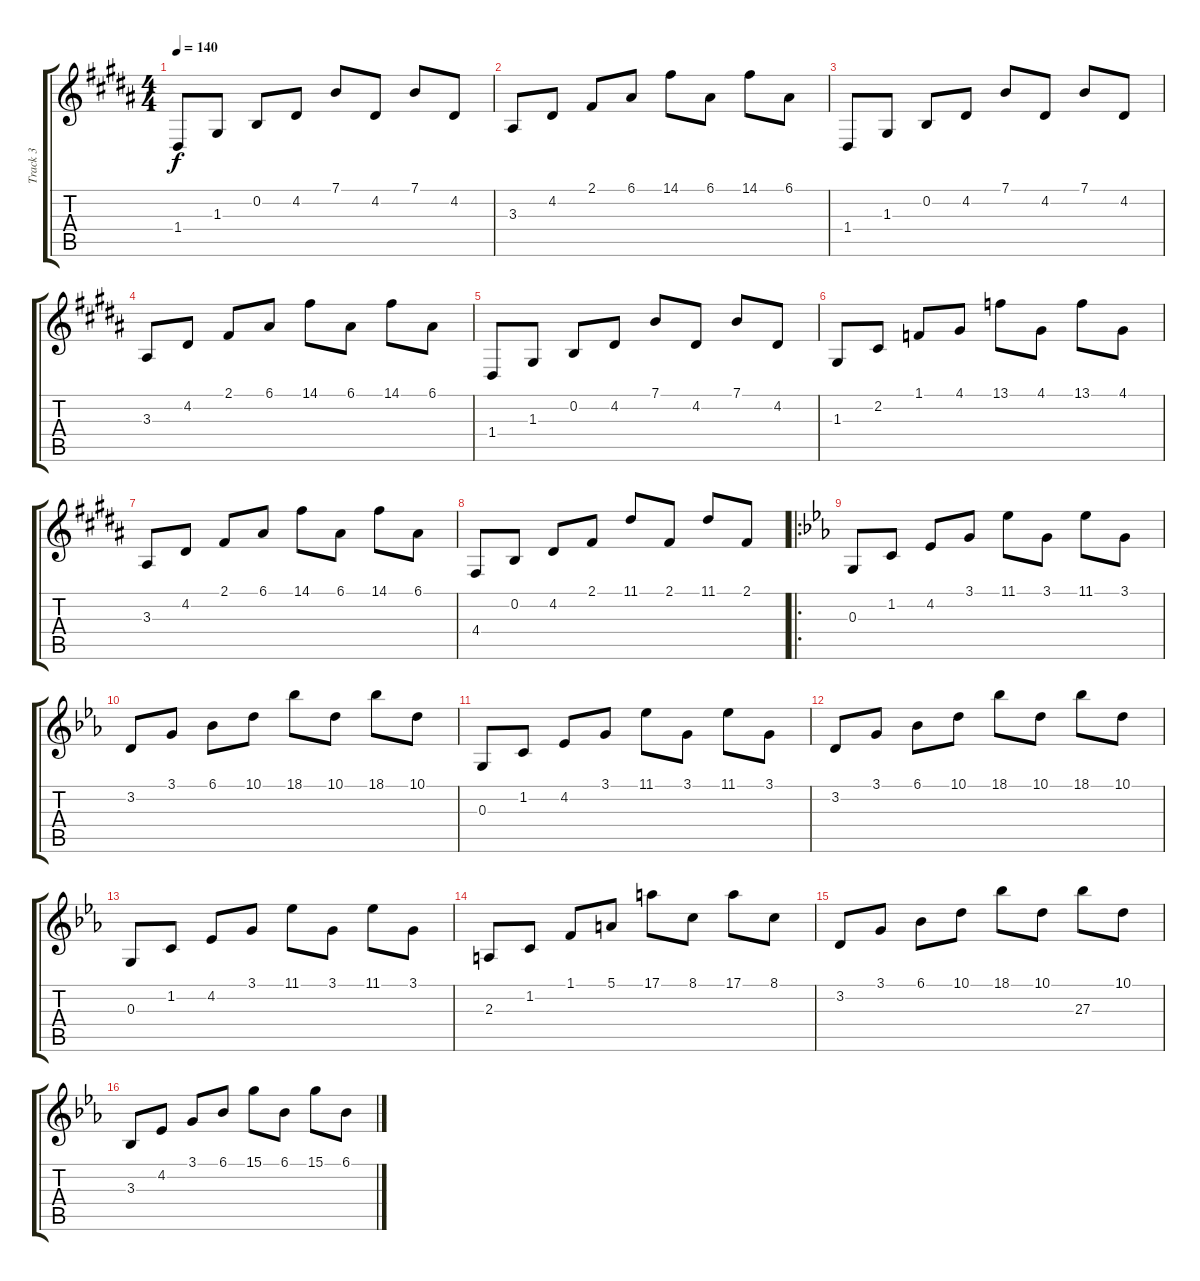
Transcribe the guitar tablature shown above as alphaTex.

\track ("Track 3" "Track 3") {instrument stringensemble1}
\staff {score tabs}
\tuning (E4 B3 G3 D3 A2 E2) {hide}
\ts (4 4)
\tempo 140
\clef g2
\ks g#minor
1.4.8{dy f} 1.3.8 0.2.8 4.2.8 7.1.8 4.2.8 7.1.8 4.2.8 |
3.3.8 4.2.8 2.1.8 6.1.8 14.1.8 6.1.8 14.1.8 6.1.8 |
1.4.8 1.3.8 0.2.8 4.2.8 7.1.8 4.2.8 7.1.8 4.2.8 |
3.3.8 4.2.8 2.1.8 6.1.8 14.1.8 6.1.8 14.1.8 6.1.8 |
1.4.8 1.3.8 0.2.8 4.2.8 7.1.8 4.2.8 7.1.8 4.2.8 |
1.3.8 2.2.8 1.1.8 4.1.8 13.1.8 4.1.8 13.1.8 4.1.8 |
3.3.8 4.2.8 2.1.8 6.1.8 14.1.8 6.1.8 14.1.8 6.1.8 |
4.4.8 0.2.8 4.2.8 2.1.8 11.1.8 2.1.8 11.1.8 2.1.8 |
\ro
\ks cminor
0.3.8 1.2.8 4.2.8 3.1.8 11.1.8 3.1.8 11.1.8 3.1.8 |
3.2.8 3.1.8 6.1.8 10.1.8 18.1.8 10.1.8 18.1.8 10.1.8 |
0.3.8 1.2.8 4.2.8 3.1.8 11.1.8 3.1.8 11.1.8 3.1.8 |
3.2.8 3.1.8 6.1.8 10.1.8 18.1.8 10.1.8 18.1.8 10.1.8 |
0.3.8 1.2.8 4.2.8 3.1.8 11.1.8 3.1.8 11.1.8 3.1.8 |
2.3.8 1.2.8 1.1.8 5.1.8 17.1.8 8.1.8 17.1.8 8.1.8 |
3.2.8 3.1.8 6.1.8 10.1.8 18.1.8 10.1.8 27.3.8 10.1.8 |
3.3.8 4.2.8 3.1.8 6.1.8 15.1.8 6.1.8 15.1.8 6.1.8
